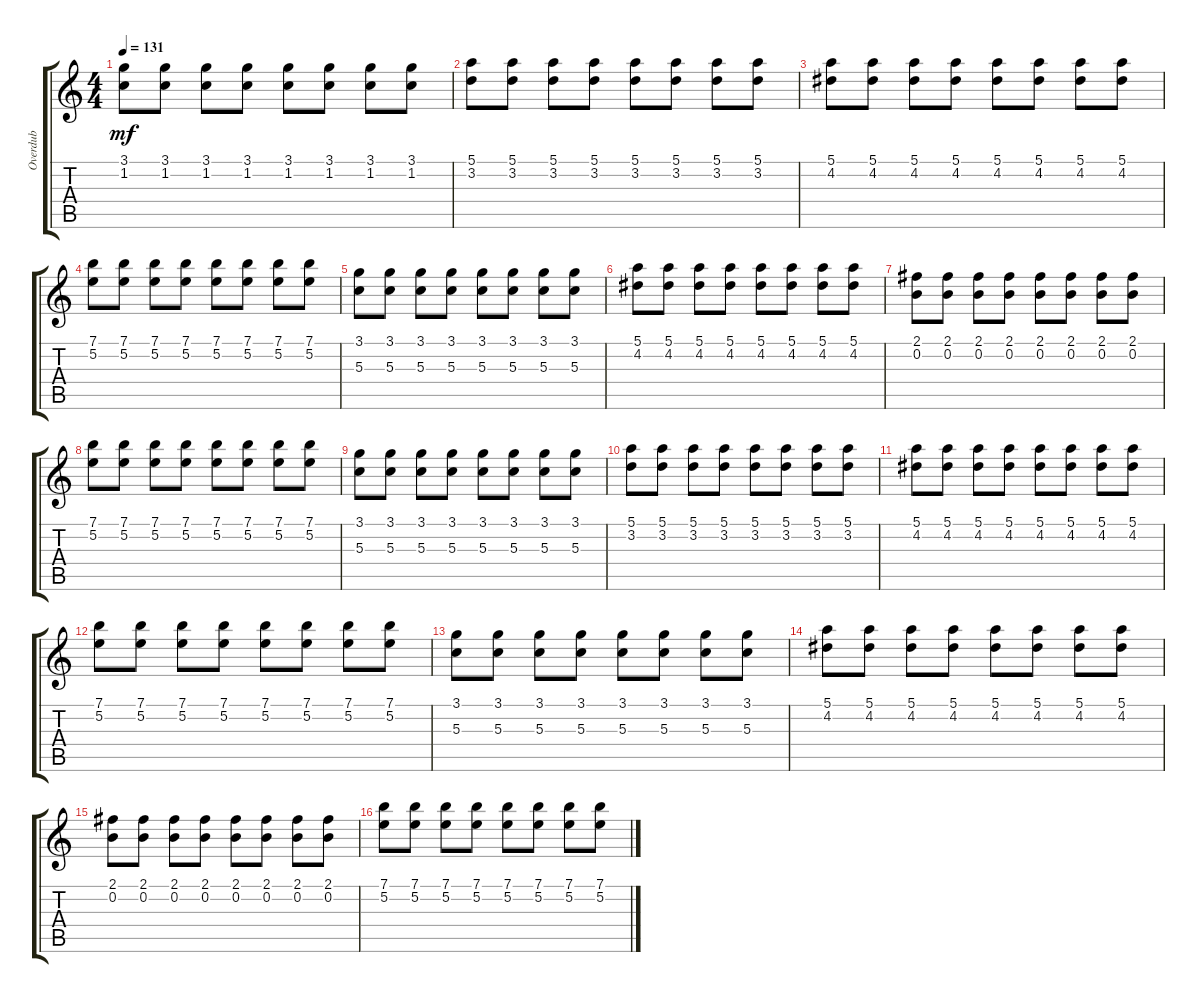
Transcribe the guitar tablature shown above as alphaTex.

\track ("Overdub" "Overdub") {instrument distortionguitar}
\staff {score tabs}
\tuning (E4 B3 G3 D3 A2 E2) {hide}
\ts (4 4)
\tempo 131
\clef g2
\ks c
(3.1 1.2).8{dy mf} (3.1 1.2).8 (3.1 1.2).8 (3.1 1.2).8 (3.1 1.2).8 (3.1 1.2).8 (3.1 1.2).8 (3.1 1.2).8 |
(5.1 3.2).8 (5.1 3.2).8 (5.1 3.2).8 (5.1 3.2).8 (5.1 3.2).8 (5.1 3.2).8 (5.1 3.2).8 (5.1 3.2).8 |
(5.1 4.2).8 (5.1 4.2).8 (5.1 4.2).8 (5.1 4.2).8 (5.1 4.2).8 (5.1 4.2).8 (5.1 4.2).8 (5.1 4.2).8 |
(7.1 5.2).8 (7.1 5.2).8 (7.1 5.2).8 (7.1 5.2).8 (7.1 5.2).8 (7.1 5.2).8 (7.1 5.2).8 (7.1 5.2).8 |
(3.1 5.3).8 (3.1 5.3).8 (3.1 5.3).8 (3.1 5.3).8 (3.1 5.3).8 (3.1 5.3).8 (3.1 5.3).8 (3.1 5.3).8 |
(5.1 4.2).8 (5.1 4.2).8 (5.1 4.2).8 (5.1 4.2).8 (5.1 4.2).8 (5.1 4.2).8 (5.1 4.2).8 (5.1 4.2).8 |
(2.1 0.2).8 (2.1 0.2).8 (2.1 0.2).8 (2.1 0.2).8 (2.1 0.2).8 (2.1 0.2).8 (2.1 0.2).8 (2.1 0.2).8 |
(7.1 5.2).8 (7.1 5.2).8 (7.1 5.2).8 (7.1 5.2).8 (7.1 5.2).8 (7.1 5.2).8 (7.1 5.2).8 (7.1 5.2).8 |
(3.1 5.3).8 (3.1 5.3).8 (3.1 5.3).8 (3.1 5.3).8 (3.1 5.3).8 (3.1 5.3).8 (3.1 5.3).8 (3.1 5.3).8 |
(5.1 3.2).8 (5.1 3.2).8 (5.1 3.2).8 (5.1 3.2).8 (5.1 3.2).8 (5.1 3.2).8 (5.1 3.2).8 (5.1 3.2).8 |
(5.1 4.2).8 (5.1 4.2).8 (5.1 4.2).8 (5.1 4.2).8 (5.1 4.2).8 (5.1 4.2).8 (5.1 4.2).8 (5.1 4.2).8 |
(7.1 5.2).8 (7.1 5.2).8 (7.1 5.2).8 (7.1 5.2).8 (7.1 5.2).8 (7.1 5.2).8 (7.1 5.2).8 (7.1 5.2).8 |
(3.1 5.3).8 (3.1 5.3).8 (3.1 5.3).8 (3.1 5.3).8 (3.1 5.3).8 (3.1 5.3).8 (3.1 5.3).8 (3.1 5.3).8 |
(5.1 4.2).8 (5.1 4.2).8 (5.1 4.2).8 (5.1 4.2).8 (5.1 4.2).8 (5.1 4.2).8 (5.1 4.2).8 (5.1 4.2).8 |
(2.1 0.2).8 (2.1 0.2).8 (2.1 0.2).8 (2.1 0.2).8 (2.1 0.2).8 (2.1 0.2).8 (2.1 0.2).8 (2.1 0.2).8 |
(7.1 5.2).8 (7.1 5.2).8 (7.1 5.2).8 (7.1 5.2).8 (7.1 5.2).8 (7.1 5.2).8 (7.1 5.2).8 (7.1 5.2).8
